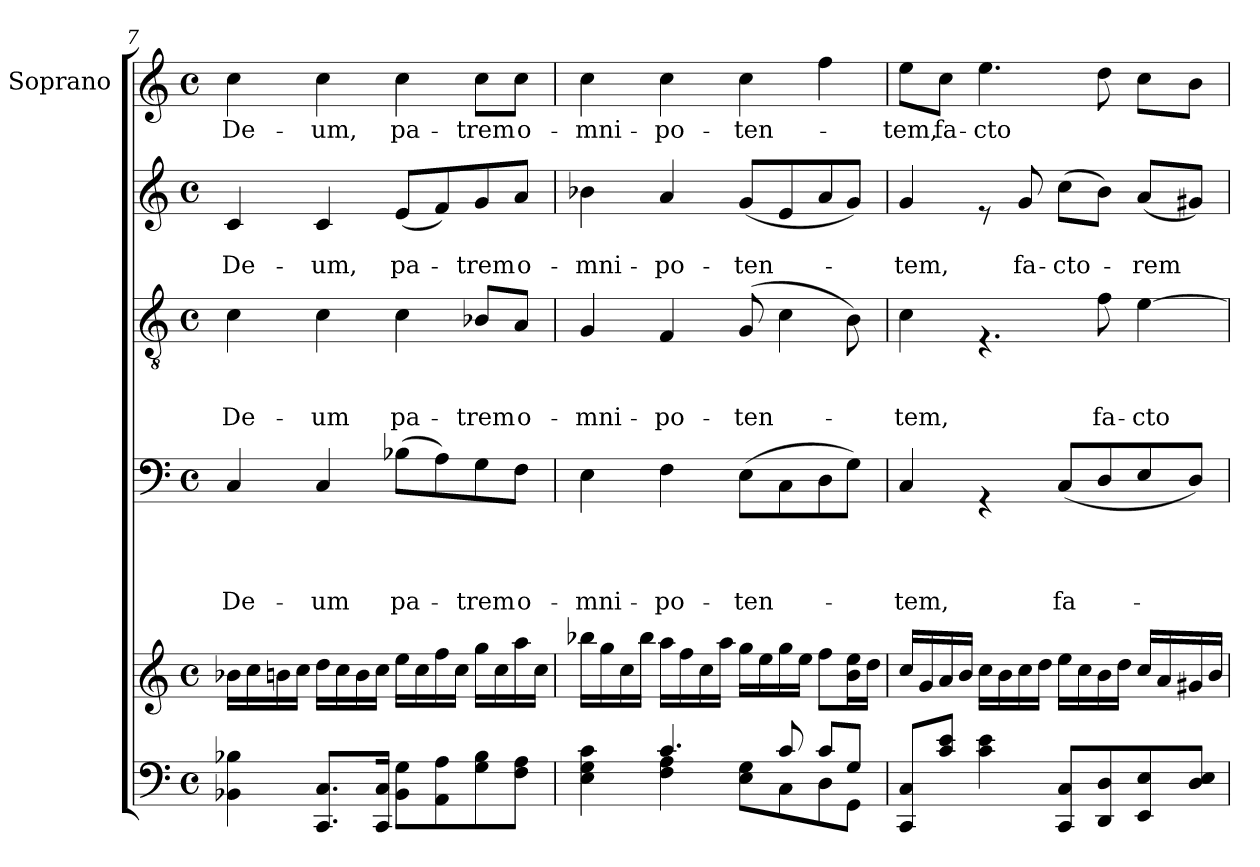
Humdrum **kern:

**kern	**kern	**kern	**text	**text	**text	**text	**kern	**text	**text	**text	**kern	**text	**text	**kern	**text
*part6	*part5	*part4	*part4	*part4	*part4	*part4	*part3	*part3	*part3	*part3	*part2	*part2	*part2	*part1	*part1
*staff6	*staff5	*staff4	*staff4	*staff4	*staff4	*staff4	*staff3	*staff3	*staff3	*staff3	*staff2	*staff2	*staff2	*staff1	*staff1
*	*	*	*	*	*	*	*	*	*	*	*	*	*	*I"Soprano	*
*clefF4	*clefG2	*clefF4	*	*	*	*	*clefGv2	*	*	*	*clefG2	*	*	*clefG2	*
*k[]	*k[]	*k[]	*	*	*	*	*k[]	*	*	*	*k[]	*	*	*k[]	*
*C:	*C:	*C:	*	*	*	*	*C:	*	*	*	*C:	*	*	*C:	*
*M4/4	*M4/4	*M4/4	*	*	*	*	*M4/4	*	*	*	*M4/4	*	*	*M4/4	*
*met(c)	*met(c)	*met(c)	*	*	*	*	*met(c)	*	*	*	*met(c)	*	*	*met(c)	*
=7	=7	=7	=7	=7	=7	=7	=7	=7	=7	=7	=7	=7	=7	=7	=7
!	!	!	!	!	!	!LO:LY:b	!	!	!	!LO:LY:b	!	!	!LO:LY:b	!	!LO:LY:b
4BB-X\ 4B-X\	16b-X\LL	4C/	.	.	.	De-	4c\	.	.	De-	4c/	.	De-	4cc\	De-
.	16cc\	.	.	.	.	.	.	.	.	.	.	.	.	.	.
.	16bn\	.	.	.	.	.	.	.	.	.	.	.	.	.	.
.	16cc\JJ	.	.	.	.	.	.	.	.	.	.	.	.	.	.
!	!	!	!	!	!	!LO:LY:b	!	!	!	!LO:LY:b	!	!	!LO:LY:b	!	!LO:LY:b
8.CC/ 8.C/L	16dd\LL	4C/	.	.	.	-um	4c\	.	.	-um	4c/	.	-um,	4cc\	-um,
.	16cc\	.	.	.	.	.	.	.	.	.	.	.	.	.	.
.	16b\	.	.	.	.	.	.	.	.	.	.	.	.	.	.
16CC/ 16C/Jk	16cc\JJ	.	.	.	.	.	.	.	.	.	.	.	.	.	.
!	!	!	!	!	!	!LO:LY:b	!	!	!	!LO:LY:b	!	!	!LO:LY:b	!	!LO:LY:b
8BB-\ 8G\L	16ee\LL	(>8B-X\L	.	.	.	pa-	4c\	.	.	pa-	(<8e/L	.	pa-	4cc\	pa-
.	16cc\	.	.	.	.	.	.	.	.	.	.	.	.	.	.
8AA\ 8A\	16ff\	8A\)	.	.	.	.	.	.	.	.	8f/)	.	.	.	.
.	16cc\JJ	.	.	.	.	.	.	.	.	.	.	.	.	.	.
!	!	!	!	!	!	!LO:LY:b	!	!	!	!LO:LY:b	!	!	!LO:LY:b	!	!LO:LY:b
8G\ 8B-\	16gg\LL	8G\	.	.	.	-trem	8B-X/L	.	.	-trem	8g/	.	-trem	8cc\L	-trem
.	16cc\	.	.	.	.	.	.	.	.	.	.	.	.	.	.
!	!	!	!	!	!	!LO:LY:b	!	!	!	!LO:LY:b	!	!	!LO:LY:b	!	!LO:LY:b
8F\ 8A\J	16aa\	8F\J	.	.	.	o-	8A/J	.	.	o-	8a/J	.	o-	8cc\J	o-
.	16cc\JJ	.	.	.	.	.	.	.	.	.	.	.	.	.	.
!!LO:PB:g=z
=8	=8	=8	=8	=8	=8	=8	=8	=8	=8	=8	=8	=8	=8	=8	=8
*^	*	*	*	*	*	*	*	*	*	*	*	*	*	*	*
!	!	!	!	!	!	!	!LO:LY:b	!	!	!	!LO:LY:b	!	!	!LO:LY:b	!	!LO:LY:b
4E\ 4G\ 4c\	4ryy	16bb-X\LL	4E\	.	.	.	-mni-	4G/	.	.	-mni-	4b-X\	.	-mni-	4cc\	-mni-
.	.	16gg\	.	.	.	.	.	.	.	.	.	.	.	.	.	.
.	.	16cc\	.	.	.	.	.	.	.	.	.	.	.	.	.	.
.	.	16bb-\JJ	.	.	.	.	.	.	.	.	.	.	.	.	.	.
!	!	!	!	!	!	!	!LO:LY:b	!	!	!	!LO:LY:b	!	!	!LO:LY:b	!	!LO:LY:b
4F\ 4A\	4.c/	16aa\LL	4F\	.	.	.	-po-	4F/	.	.	-po-	4a/	.	-po-	4cc\	-po-
.	.	16ff\	.	.	.	.	.	.	.	.	.	.	.	.	.	.
.	.	16cc\	.	.	.	.	.	.	.	.	.	.	.	.	.	.
.	.	16aa\JJ	.	.	.	.	.	.	.	.	.	.	.	.	.	.
!	!	!	!	!	!	!	!LO:LY:b	!	!	!	!LO:LY:b	!	!	!LO:LY:b	!	!LO:LY:b
8E\ 8G\L	.	16gg\LL	(>8E\L	.	.	.	-ten-	(<8G/	.	.	-ten-	(<8g/L	.	-ten-	4cc\	-ten-
.	.	16ee\	.	.	.	.	.	.	.	.	.	.	.	.	.	.
8C\	8c/	16gg\	8C\	.	.	.	.	4c\	.	.	.	8e/	.	.	.	.
.	.	16ee\JJ	.	.	.	.	.	.	.	.	.	.	.	.	.	.
8D\	8c/L	8ff\L	8D\	.	.	.	.	.	.	.	.	8a/	.	.	4ff\	.
8GG\J	8G/J	16b\ 16ee\L	8G\J)	.	.	.	.	8B\)	.	.	.	8g/J)	.	.	.	.
.	.	16dd\JJ	.	.	.	.	.	.	.	.	.	.	.	.	.	.
*v	*v	*	*	*	*	*	*	*	*	*	*	*	*	*	*	*
!!LO:LB:g=z
=9	=9	=9	=9	=9	=9	=9	=9	=9	=9	=9	=9	=9	=9	=9	=9
!	!	!	!	!	!	!LO:LY:b	!	!	!	!LO:LY:b	!	!	!LO:LY:b	!	!LO:LY:b
8CC/ 8C/L	16cc/LL	4C/	.	.	.	-tem,	4c\	.	.	-tem,	4g/	.	-tem,	8ee\L	-tem,
.	16g/	.	.	.	.	.	.	.	.	.	.	.	.	.	.
!	!	!	!	!	!	!	!	!	!	!	!	!	!	!	!LO:LY:b
8c/ 8e/J	16a/	.	.	.	.	.	.	.	.	.	.	.	.	8cc\J	fa-
.	16b/JJ	.	.	.	.	.	.	.	.	.	.	.	.	.	.
!	!	!	!	!	!	!	!	!	!	!	!	!	!	!	!LO:LY:b
4c\ 4e\	16cc\LL	4rGG	.	.	.	.	4.rE	.	.	.	8re	.	.	4.ee\	-cto
.	16b\	.	.	.	.	.	.	.	.	.	.	.	.	.	.
!	!	!	!	!	!	!	!	!	!	!	!	!	!LO:LY:b	!	!
.	16cc\	.	.	.	.	.	.	.	.	.	8g/	.	fa-	.	.
.	16dd\JJ	.	.	.	.	.	.	.	.	.	.	.	.	.	.
!	!	!	!	!	!	!LO:LY:b	!	!	!	!	!	!	!LO:LY:b	!	!
8CC/ 8C/L	16ee\LL	(<8C/L	.	.	.	fa-	.	.	.	.	(>8cc\L	.	-cto-	.	.
.	16cc\	.	.	.	.	.	.	.	.	.	.	.	.	.	.
!	!	!	!	!	!	!	!	!	!	!LO:LY:b	!	!	!	!	!
8DD/ 8D/	16b\	8D/	.	.	.	.	8f\	.	.	fa-	8b\J)	.	.	8dd\	.
.	16dd\JJ	.	.	.	.	.	.	.	.	.	.	.	.	.	.
!	!	!	!	!	!	!	!	!	!	!LO:LY:b	!	!	!LO:LY:b	!	!
8EE/ 8E/	16cc/LL	8E/	.	.	.	.	[>4e\	.	.	-cto-	(<8a/L	.	-rem	8cc\L	.
.	16a/	.	.	.	.	.	.	.	.	.	.	.	.	.	.
8D/ 8E/J	16g#X/	8D/J)	.	.	.	.	.	.	.	.	8g#X/J)	.	.	8b\J	.
.	16b/JJ	.	.	.	.	.	.	.	.	.	.	.	.	.	.
=	=	=	=	=	=	=	=	=	=	=	=	=	=	=	=
*-	*-	*-	*-	*-	*-	*-	*-	*-	*-	*-	*-	*-	*-	*-	*-
